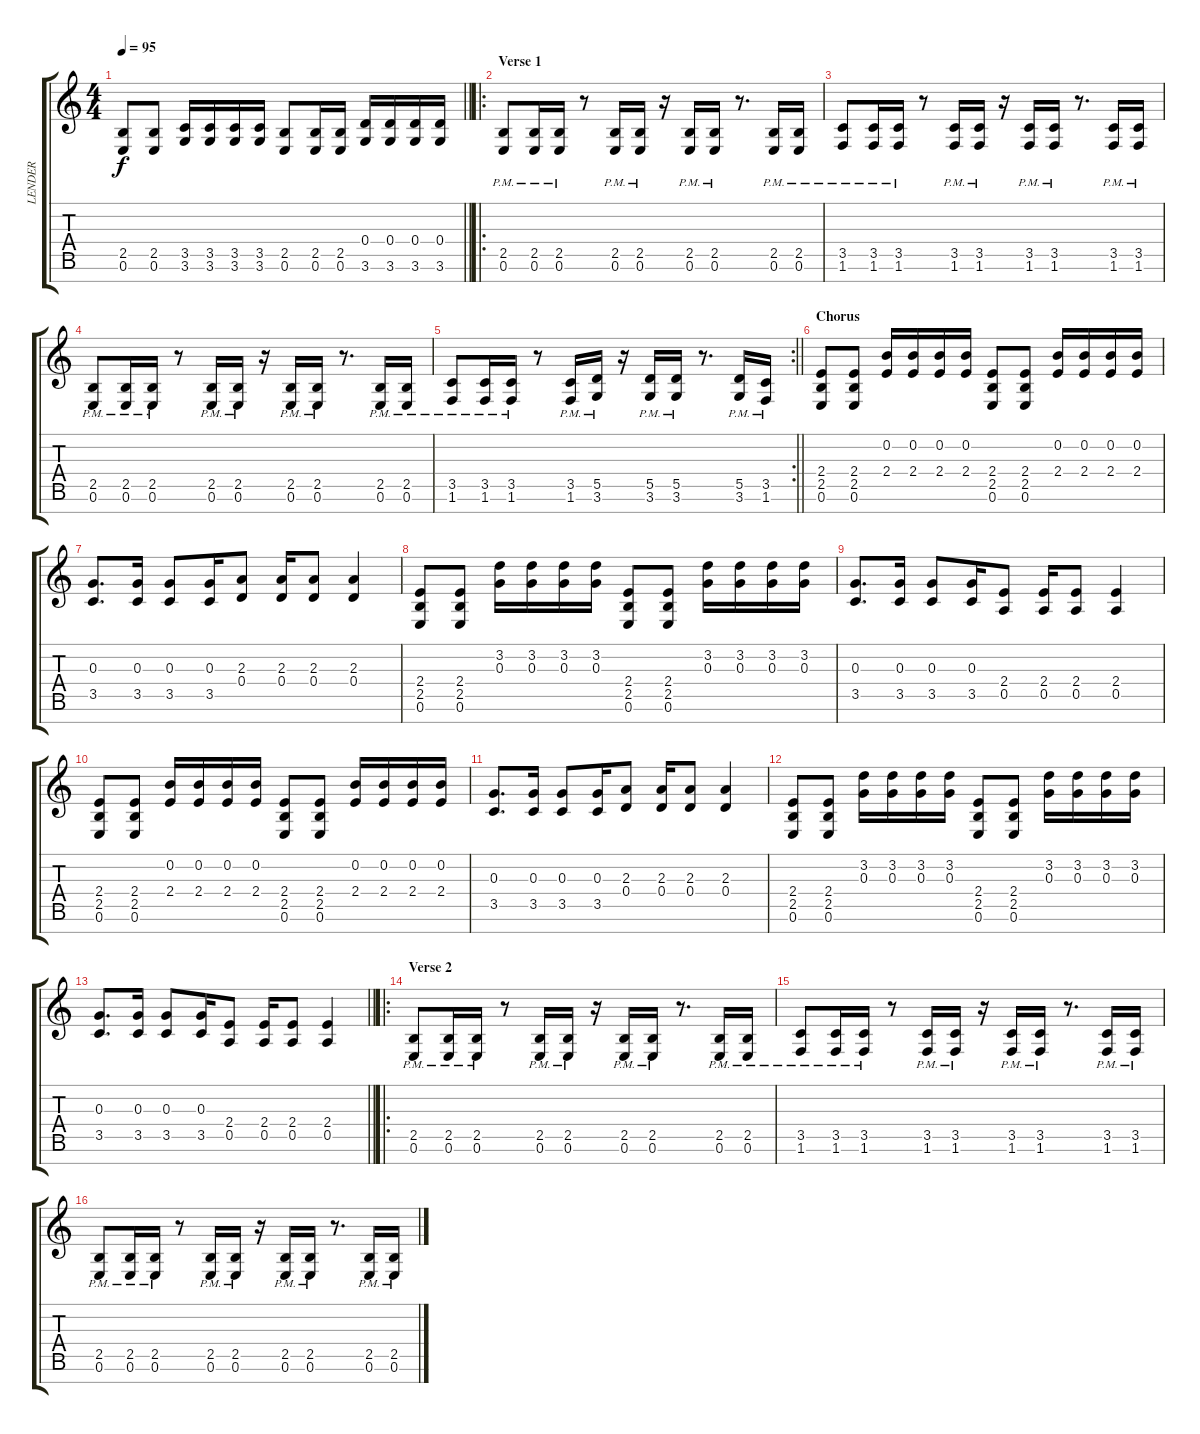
\track ("LENDER" "LENDER") {instrument distortionguitar}
\staff {score tabs}
\tuning (E4 B3 G3 D3 A2 E2 B1) {hide}
\ts (4 4)
\tempo 95
\clef g2
\barLineRight lightlight
\ks c
(2.5 0.6).8{dy f} (2.5 0.6).8 (3.5 3.6).16 (3.5 3.6).16 (3.5 3.6).16 (3.5 3.6).16 (2.5 0.6).8 (2.5 0.6).16 (2.5 0.6).16 (0.4 3.6).16 (0.4 3.6).16 (0.4 3.6).16 (0.4 3.6).16 |
\ro
\section ("" "Verse 1")
(2.5{pm} 0.6{pm}).8 (2.5{pm} 0.6{pm}).16 (2.5{pm} 0.6{pm}).16 r.8 (2.5{pm} 0.6{pm}).16 (2.5{pm} 0.6{pm}).16 r.16 (2.5{pm} 0.6{pm}).16 (2.5{pm} 0.6{pm}).16 r.8{d} (2.5{pm} 0.6{pm}).16 (2.5{pm} 0.6{pm}).16 |
(3.5{pm} 1.6{pm}).8 (3.5{pm} 1.6{pm}).16 (3.5{pm} 1.6{pm}).16 r.8 (3.5{pm} 1.6{pm}).16 (3.5{pm} 1.6{pm}).16 r.16 (3.5{pm} 1.6{pm}).16 (3.5{pm} 1.6{pm}).16 r.8{d} (3.5{pm} 1.6{pm}).16 (3.5{pm} 1.6{pm}).16 |
(2.5{pm} 0.6{pm}).8 (2.5{pm} 0.6{pm}).16 (2.5{pm} 0.6{pm}).16 r.8 (2.5{pm} 0.6{pm}).16 (2.5{pm} 0.6{pm}).16 r.16 (2.5{pm} 0.6{pm}).16 (2.5{pm} 0.6{pm}).16 r.8{d} (2.5{pm} 0.6{pm}).16 (2.5{pm} 0.6{pm}).16 |
\rc 2
\barLineRight lightlight
(3.5{pm} 1.6{pm}).8 (3.5{pm} 1.6{pm}).16 (3.5{pm} 1.6{pm}).16 r.8 (3.5{pm} 1.6{pm}).16 (5.5{pm} 3.6{pm}).16 r.16 (5.5{pm} 3.6{pm}).16 (5.5{pm} 3.6{pm}).16 r.8{d} (5.5{pm} 3.6{pm}).16 (3.5{pm} 1.6{pm}).16 |
\section ("" "Chorus")
(2.4 2.5 0.6).8{volume 16} (2.4 2.5 0.6).8 (0.2 2.4).16 (0.2 2.4).16 (0.2 2.4).16 (0.2 2.4).16 (2.4 2.5 0.6).8 (2.4 2.5 0.6).8 (0.2 2.4).16 (0.2 2.4).16 (0.2 2.4).16 (0.2 2.4).16 |
(0.3 3.5).8{d} (0.3 3.5).16 (0.3 3.5).8 (0.3 3.5).16 (2.3 0.4).8 (2.3 0.4).16 (2.3 0.4).8 (2.3 0.4).4 |
(2.4 2.5 0.6).8 (2.4 2.5 0.6).8 (3.2 0.3).16 (3.2 0.3).16 (3.2 0.3).16 (3.2 0.3).16 (2.4 2.5 0.6).8 (2.4 2.5 0.6).8 (3.2 0.3).16 (3.2 0.3).16 (3.2 0.3).16 (3.2 0.3).16 |
(0.3 3.5).8{d} (0.3 3.5).16 (0.3 3.5).8 (0.3 3.5).16 (2.4 0.5).8 (2.4 0.5).16 (2.4 0.5).8 (2.4 0.5).4 |
(2.4 2.5 0.6).8 (2.4 2.5 0.6).8 (0.2 2.4).16 (0.2 2.4).16 (0.2 2.4).16 (0.2 2.4).16 (2.4 2.5 0.6).8 (2.4 2.5 0.6).8 (0.2 2.4).16 (0.2 2.4).16 (0.2 2.4).16 (0.2 2.4).16 |
(0.3 3.5).8{d} (0.3 3.5).16 (0.3 3.5).8 (0.3 3.5).16 (2.3 0.4).8 (2.3 0.4).16 (2.3 0.4).8 (2.3 0.4).4 |
(2.4 2.5 0.6).8 (2.4 2.5 0.6).8 (3.2 0.3).16 (3.2 0.3).16 (3.2 0.3).16 (3.2 0.3).16 (2.4 2.5 0.6).8 (2.4 2.5 0.6).8 (3.2 0.3).16 (3.2 0.3).16 (3.2 0.3).16 (3.2 0.3).16 |
\barLineRight lightlight
(0.3 3.5).8{d} (0.3 3.5).16 (0.3 3.5).8 (0.3 3.5).16 (2.4 0.5).8 (2.4 0.5).16 (2.4 0.5).8 (2.4 0.5).4 |
\ro
\section ("" "Verse 2")
(2.5{pm} 0.6{pm}).8 (2.5{pm} 0.6{pm}).16 (2.5{pm} 0.6{pm}).16 r.8 (2.5{pm} 0.6{pm}).16 (2.5{pm} 0.6{pm}).16 r.16 (2.5{pm} 0.6{pm}).16 (2.5{pm} 0.6{pm}).16 r.8{d} (2.5{pm} 0.6{pm}).16 (2.5{pm} 0.6{pm}).16 |
(3.5{pm} 1.6{pm}).8 (3.5{pm} 1.6{pm}).16 (3.5{pm} 1.6{pm}).16 r.8 (3.5{pm} 1.6{pm}).16 (3.5{pm} 1.6{pm}).16 r.16 (3.5{pm} 1.6{pm}).16 (3.5{pm} 1.6{pm}).16 r.8{d} (3.5{pm} 1.6{pm}).16 (3.5{pm} 1.6{pm}).16 |
(2.5{pm} 0.6{pm}).8 (2.5{pm} 0.6{pm}).16 (2.5{pm} 0.6{pm}).16 r.8 (2.5{pm} 0.6{pm}).16 (2.5{pm} 0.6{pm}).16 r.16 (2.5{pm} 0.6{pm}).16 (2.5{pm} 0.6{pm}).16 r.8{d} (2.5{pm} 0.6{pm}).16 (2.5{pm} 0.6{pm}).16
